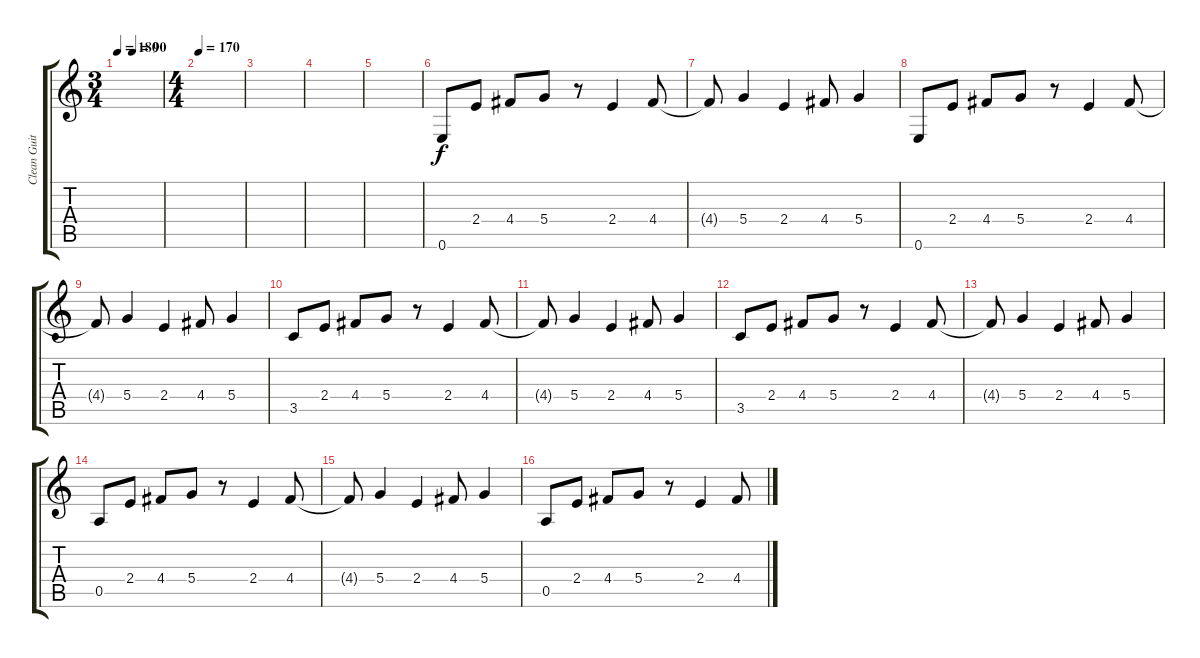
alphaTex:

\track ("Clean Guitar 1" "Clean Guit") {instrument electricguitarclean}
\staff {score tabs}
\tuning (E4 B3 G3 D3 A2 E2) {hide}
\ts (3 4)
\tempo 180
\tempo (90 0.3333333333333333)
\clef g2
\ks c
|
\ts (4 4)
\tempo 170
|
|
|
|
0.6.8 2.4.8 4.4.8 5.4.8 r.8 2.4.4 4.4.8 |
4.4{t}.8 5.4.4 2.4.4 4.4.8 5.4.4 |
0.6.8 2.4.8 4.4.8 5.4.8 r.8 2.4.4 4.4.8 |
4.4{t}.8 5.4.4 2.4.4 4.4.8 5.4.4 |
3.5.8 2.4.8 4.4.8 5.4.8 r.8 2.4.4 4.4.8 |
4.4{t}.8 5.4.4 2.4.4 4.4.8 5.4.4 |
3.5.8 2.4.8 4.4.8 5.4.8 r.8 2.4.4 4.4.8 |
4.4{t}.8 5.4.4 2.4.4 4.4.8 5.4.4 |
0.5.8 2.4.8 4.4.8 5.4.8 r.8 2.4.4 4.4.8 |
4.4{t}.8 5.4.4 2.4.4 4.4.8 5.4.4 |
0.5.8 2.4.8 4.4.8 5.4.8 r.8 2.4.4 4.4.8
